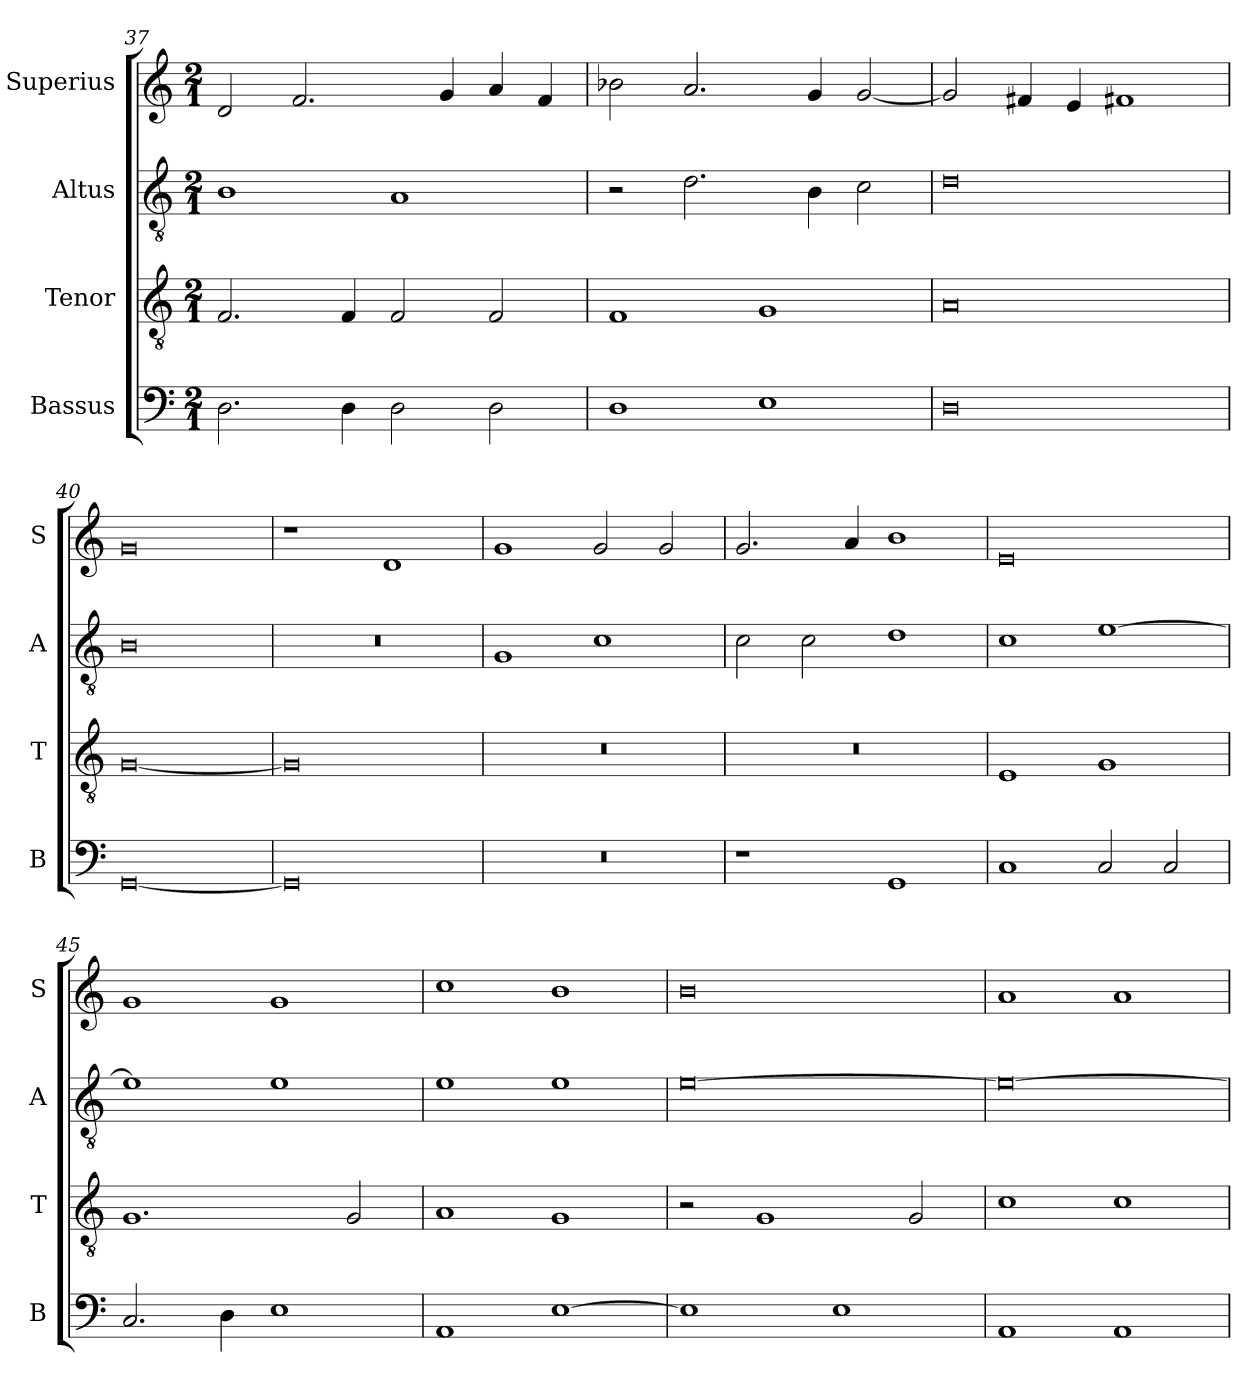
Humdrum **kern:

**kern	**kern	**kern	**kern
*part4	*part3	*part2	*part1
*staff4	*staff3	*staff2	*staff1
*I"Bassus	*I"Tenor	*I"Altus	*I"Superius
*I'B	*I'T	*I'A	*I'S
*clefF4	*clefGv2	*clefGv2	*clefG2
*k[]	*k[]	*k[]	*k[]
*M2/1	*M2/1	*M2/1	*M2/1
=37	=37	=37	=37
2.D\	2.F/	1B	2d/
.	.	.	2.f/
4D\	4F/	.	.
2D\	2F/	1A	.
.	.	.	4g/
2D\	2F/	.	4a/
.	.	.	4f/
=38	=38	=38	=38
1D	1F	2r	2b-X\
.	.	2.d\	2.a/
1E	1G	.	.
.	.	4B\	4g/
.	.	2c\	[2g/
=39	=39	=39	=39
0D	0A	0d	2g/]
.	.	.	4f#X/
.	.	.	4e/
.	.	.	1f#X
=40	=40	=40	=40
[0GG	[0G	0B	0g
=41	=41	=41	=41
0GG]	0G]	0r	1r
.	.	.	1d
=42	=42	=42	=42
0r	0r	1G	1g
.	.	1c	2g/
.	.	.	2g/
=43	=43	=43	=43
1r	0r	2c\	2.g/
.	.	2c\	.
.	.	.	4a/
1GG	.	1d	1b
=44	=44	=44	=44
1C	1E	1c	0e
2C/	1G	[1e	.
2C/	.	.	.
=45	=45	=45	=45
2.C/	1.G	1e]	1g
4D\	.	.	.
1E	.	1e	1g
.	2G/	.	.
=46	=46	=46	=46
1AA	1A	1e	1cc
[1E	1G	1e	1b
=47	=47	=47	=47
1E]	2r	[0e	0b
.	1G	.	.
1E	.	.	.
.	2G/	.	.
=48	=48	=48	=48
1AA	1c	0e_	1a
1AA	1c	.	1a
=	=	=	=
*-	*-	*-	*-
